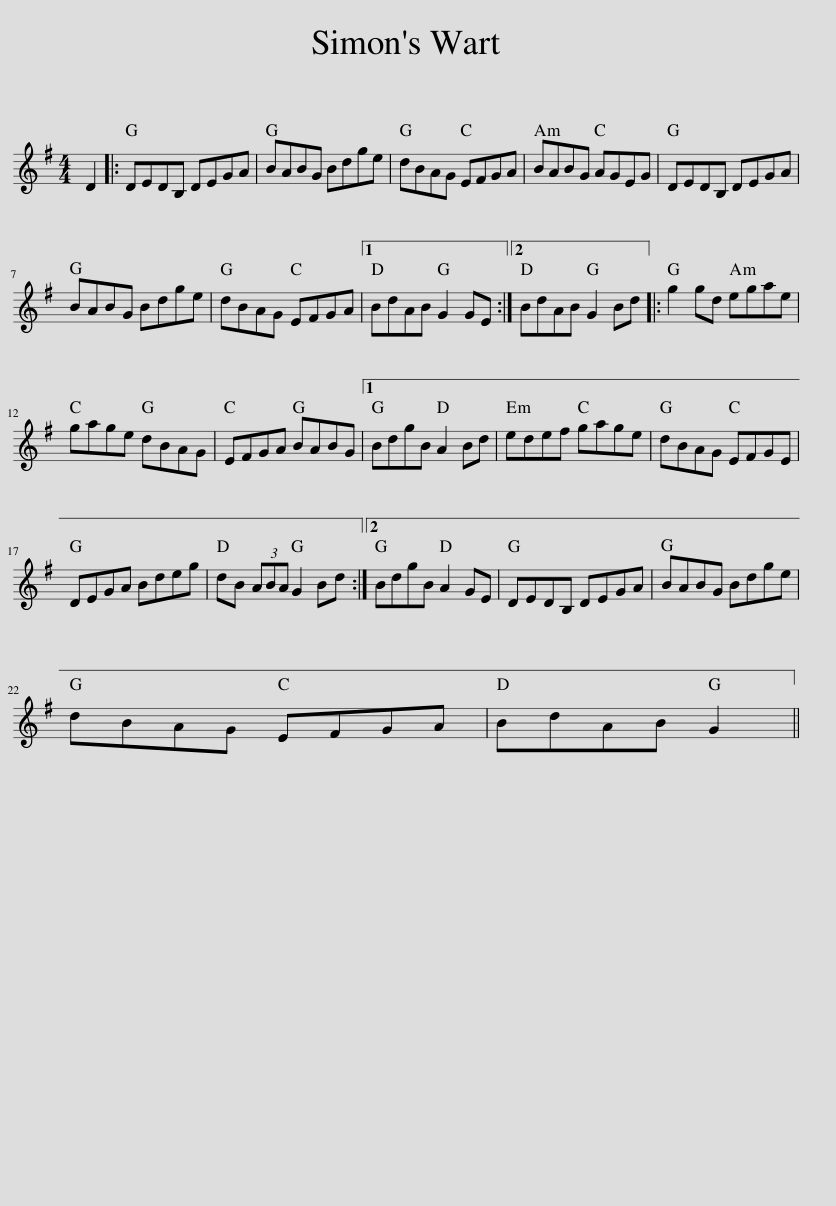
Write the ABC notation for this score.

X:1
L:1/8
M:4/4
I:linebreak $
K:G
V:1 treble
V:1
 D2 |: DEDB, DEGA | BABG Bdge | dBAG EFGA | BABG AGEG | %5
 DEDB, DEGA |$ BABG Bdge | dBAG EFGA |1 BdAB G2 GE :|2 BdAB G2 Bd |: %10
 g2 gd egae |$ gage dBAG | EFGA BABG |1 BdgB A2 Bd | edef gage | %15
 dBAG EFGE |$ DEGA Bdeg | dB (3ABA G2 Bd :|2 BdgB A2 GE | DEDB, DEGA | %20
 BABG Bdge |$ dBAG EFGA | BdAB G2 || %23
